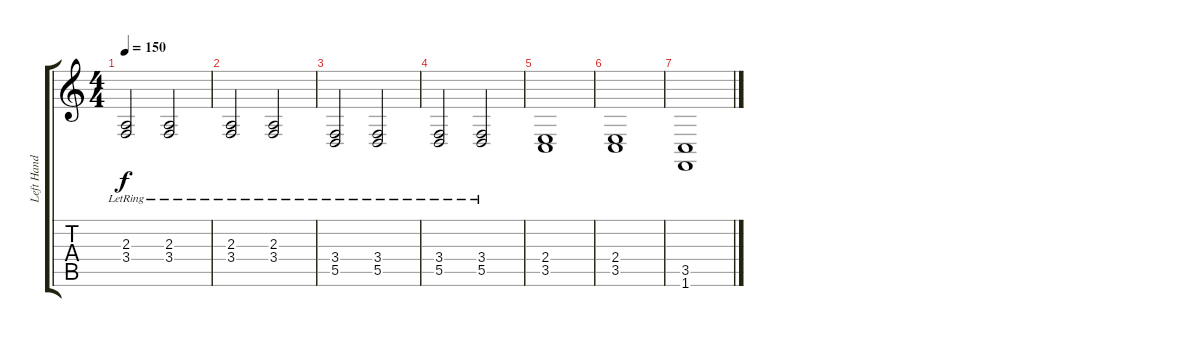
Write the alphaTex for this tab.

\track ("Left Hand" "Left Hand") {instrument acousticgrandpiano}
\staff {score tabs}
\tuning (E4 B3 G3 D3 A2 E2) {hide}
\ts (4 4)
\tempo 150
\clef g2
\ks c
(2.3{lr} 3.4{lr}).2{dy f} (2.3{lr} 3.4{lr}).2 |
(2.3{lr} 3.4{lr}).2 (2.3{lr} 3.4{lr}).2 |
(3.4{lr} 5.5{lr}).2 (3.4{lr} 5.5{lr}).2 |
(3.4{lr} 5.5{lr}).2 (3.4{lr} 5.5{lr}).2 |
(2.4 3.5).1 |
(2.4 3.5).1 |
(3.5 1.6).1
